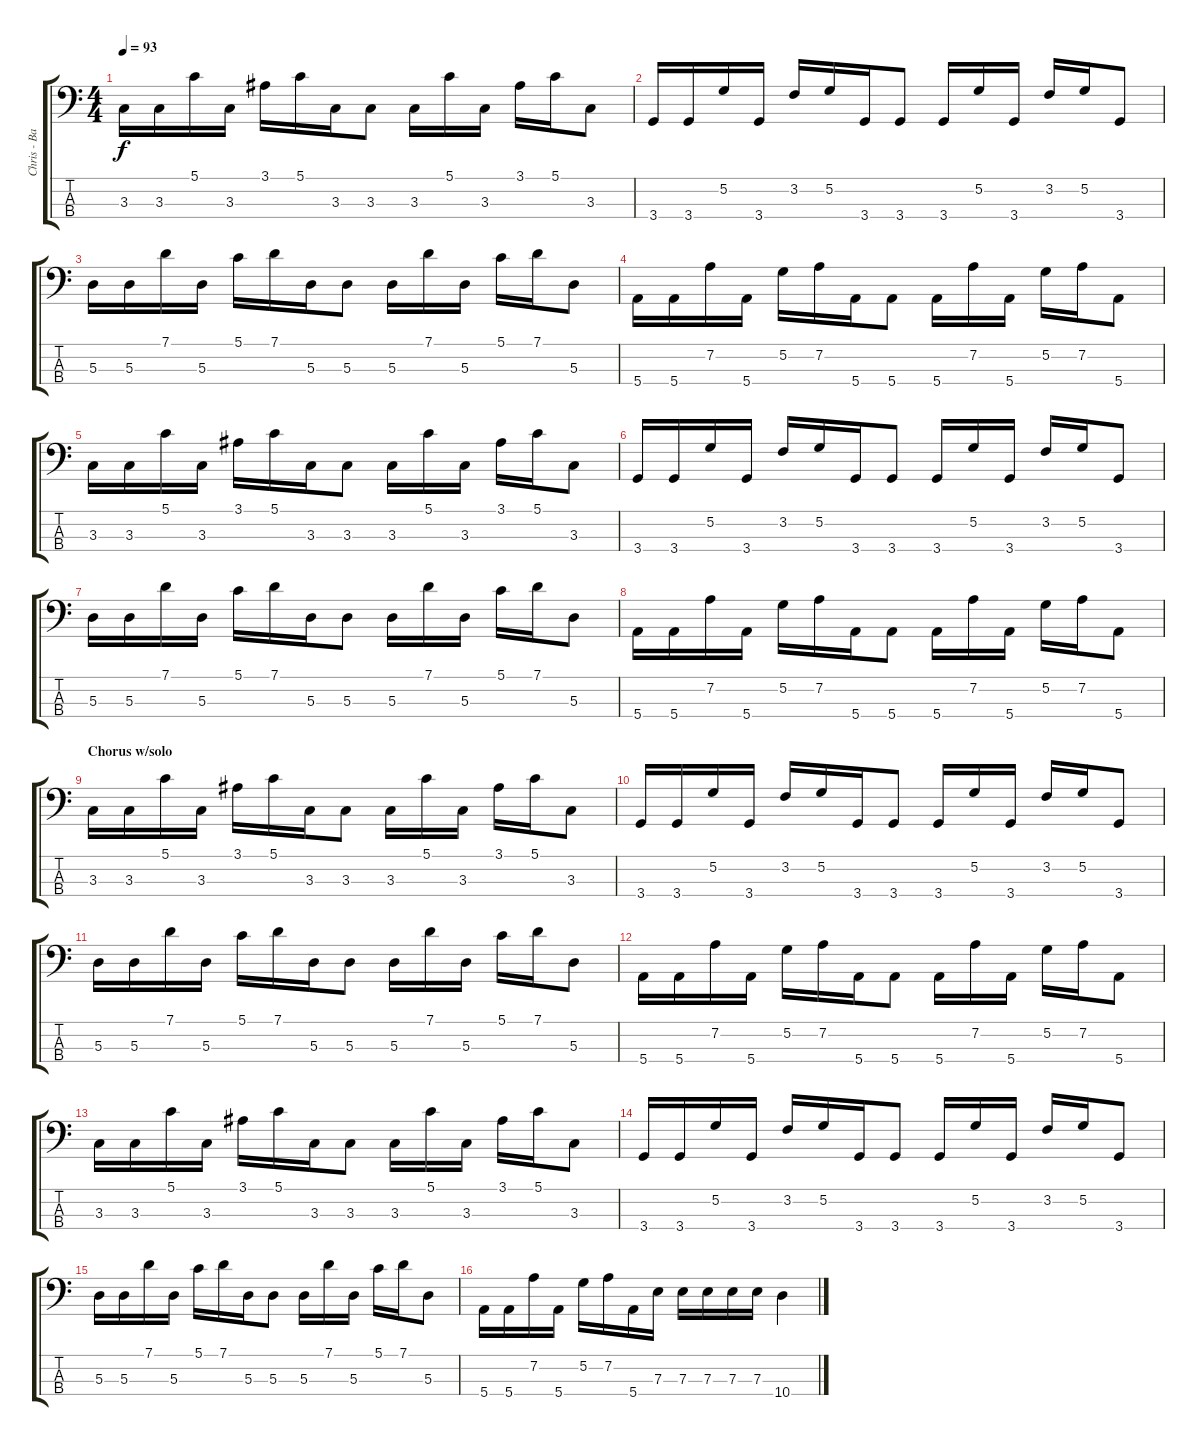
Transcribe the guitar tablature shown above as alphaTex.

\track ("Chris - Bass" "Chris - Ba") {instrument synthbass1}
\staff {score tabs}
\tuning (G2 D2 A1 E1) {hide}
\ts (4 4)
\tempo 93
\clef f4
\ks c
3.3.16{dy f} 3.3.16 5.1.16 3.3.16 3.1.16 5.1.16 3.3.16 3.3.8 3.3.16 5.1.16 3.3.16 3.1.16 5.1.16 3.3.8 |
3.4.16 3.4.16 5.2.16 3.4.16 3.2.16 5.2.16 3.4.16 3.4.8 3.4.16 5.2.16 3.4.16 3.2.16 5.2.16 3.4.8 |
5.3.16 5.3.16 7.1.16 5.3.16 5.1.16 7.1.16 5.3.16 5.3.8 5.3.16 7.1.16 5.3.16 5.1.16 7.1.16 5.3.8 |
5.4.16 5.4.16 7.2.16 5.4.16 5.2.16 7.2.16 5.4.16 5.4.8 5.4.16 7.2.16 5.4.16 5.2.16 7.2.16 5.4.8 |
3.3.16 3.3.16 5.1.16 3.3.16 3.1.16 5.1.16 3.3.16 3.3.8 3.3.16 5.1.16 3.3.16 3.1.16 5.1.16 3.3.8 |
3.4.16 3.4.16 5.2.16 3.4.16 3.2.16 5.2.16 3.4.16 3.4.8 3.4.16 5.2.16 3.4.16 3.2.16 5.2.16 3.4.8 |
5.3.16 5.3.16 7.1.16 5.3.16 5.1.16 7.1.16 5.3.16 5.3.8 5.3.16 7.1.16 5.3.16 5.1.16 7.1.16 5.3.8 |
5.4.16 5.4.16 7.2.16 5.4.16 5.2.16 7.2.16 5.4.16 5.4.8 5.4.16 7.2.16 5.4.16 5.2.16 7.2.16 5.4.8 |
\section ("" "Chorus w/solo")
3.3.16 3.3.16 5.1.16 3.3.16 3.1.16 5.1.16 3.3.16 3.3.8 3.3.16 5.1.16 3.3.16 3.1.16 5.1.16 3.3.8 |
3.4.16 3.4.16 5.2.16 3.4.16 3.2.16 5.2.16 3.4.16 3.4.8 3.4.16 5.2.16 3.4.16 3.2.16 5.2.16 3.4.8 |
5.3.16 5.3.16 7.1.16 5.3.16 5.1.16 7.1.16 5.3.16 5.3.8 5.3.16 7.1.16 5.3.16 5.1.16 7.1.16 5.3.8 |
5.4.16 5.4.16 7.2.16 5.4.16 5.2.16 7.2.16 5.4.16 5.4.8 5.4.16 7.2.16 5.4.16 5.2.16 7.2.16 5.4.8 |
3.3.16 3.3.16 5.1.16 3.3.16 3.1.16 5.1.16 3.3.16 3.3.8 3.3.16 5.1.16 3.3.16 3.1.16 5.1.16 3.3.8 |
3.4.16 3.4.16 5.2.16 3.4.16 3.2.16 5.2.16 3.4.16 3.4.8 3.4.16 5.2.16 3.4.16 3.2.16 5.2.16 3.4.8 |
5.3.16 5.3.16 7.1.16 5.3.16 5.1.16 7.1.16 5.3.16 5.3.8 5.3.16 7.1.16 5.3.16 5.1.16 7.1.16 5.3.8 |
5.4.16 5.4.16 7.2.16 5.4.16 5.2.16 7.2.16 5.4.16 7.3.16 7.3.16 7.3.16 7.3.16 7.3.16 10.4{ss}.4
